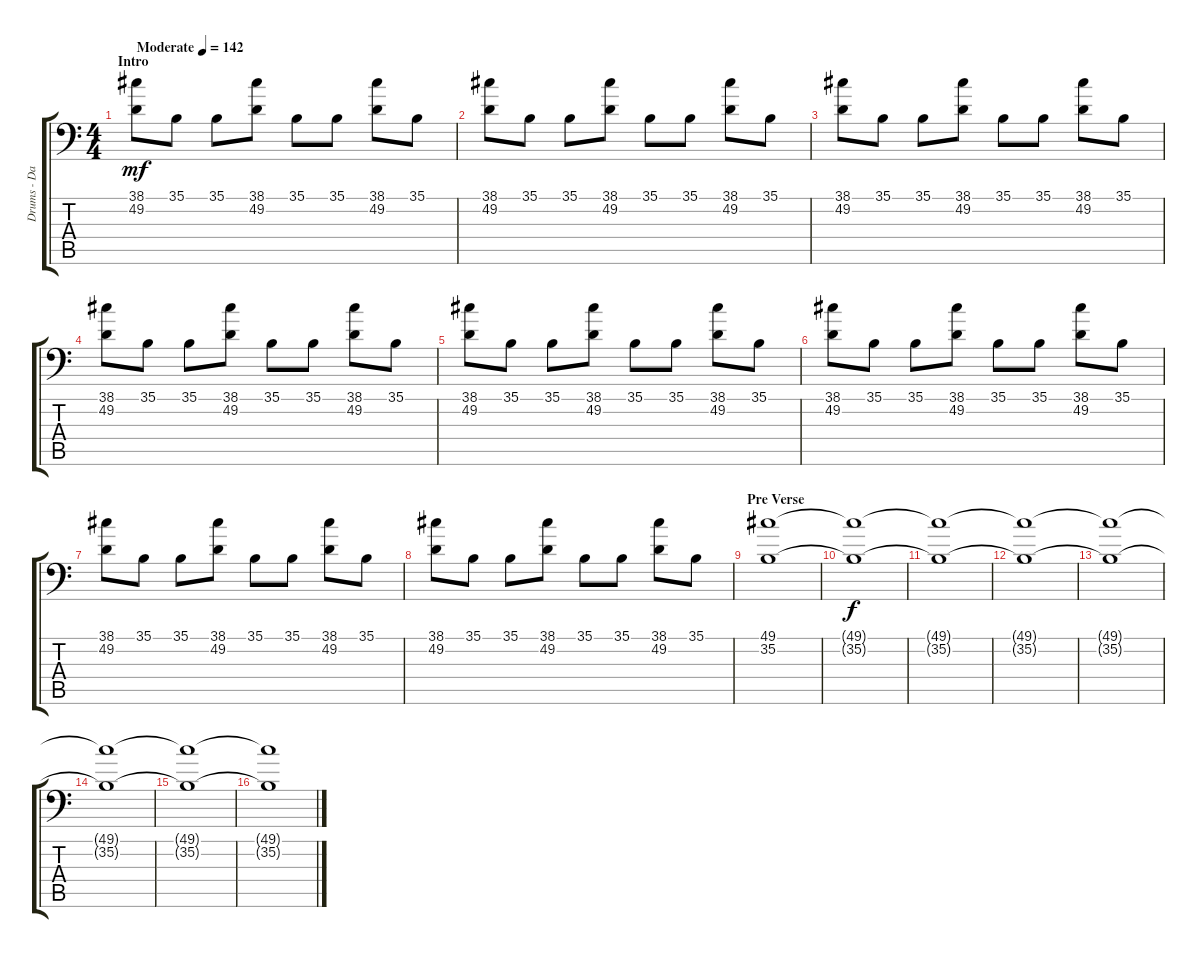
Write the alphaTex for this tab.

\track ("Drums - Dan Flint" "Drums - Da") {instrument acousticgrandpiano}
\staff {score tabs}
\tuning (C-1 C-1 C-1 C-1 C-1 C-1) {hide}
\ts (4 4)
\section ("" "Intro ")
\tempo (142 "Moderate")
\clef f4
\ks c
(38.1 49.2).8{dy mf instrument acousticgrandpiano} 35.1.8 35.1.8 (38.1 49.2).8 35.1.8 35.1.8 (38.1 49.2).8 35.1.8 |
(38.1 49.2).8 35.1.8 35.1.8 (38.1 49.2).8 35.1.8 35.1.8 (38.1 49.2).8 35.1.8 |
(38.1 49.2).8 35.1.8 35.1.8 (38.1 49.2).8 35.1.8 35.1.8 (38.1 49.2).8 35.1.8 |
(38.1 49.2).8 35.1.8 35.1.8 (38.1 49.2).8 35.1.8 35.1.8 (38.1 49.2).8 35.1.8 |
(38.1 49.2).8 35.1.8 35.1.8 (38.1 49.2).8 35.1.8 35.1.8 (38.1 49.2).8 35.1.8 |
(38.1 49.2).8 35.1.8 35.1.8 (38.1 49.2).8 35.1.8 35.1.8 (38.1 49.2).8 35.1.8 |
(38.1 49.2).8 35.1.8 35.1.8 (38.1 49.2).8 35.1.8 35.1.8 (38.1 49.2).8 35.1.8 |
(38.1 49.2).8 35.1.8 35.1.8 (38.1 49.2).8 35.1.8 35.1.8 (38.1 49.2).8 35.1.8 |
\section ("" "Pre Verse")
(49.1 35.2).1 |
(49.1{t} 35.2{t}).1{dy f} |
(49.1{t} 35.2{t}).1 |
(49.1{t} 35.2{t}).1 |
(49.1{t} 35.2{t}).1 |
(49.1{t} 35.2{t}).1 |
(49.1{t} 35.2{t}).1 |
(49.1{t} 35.2{t}).1
